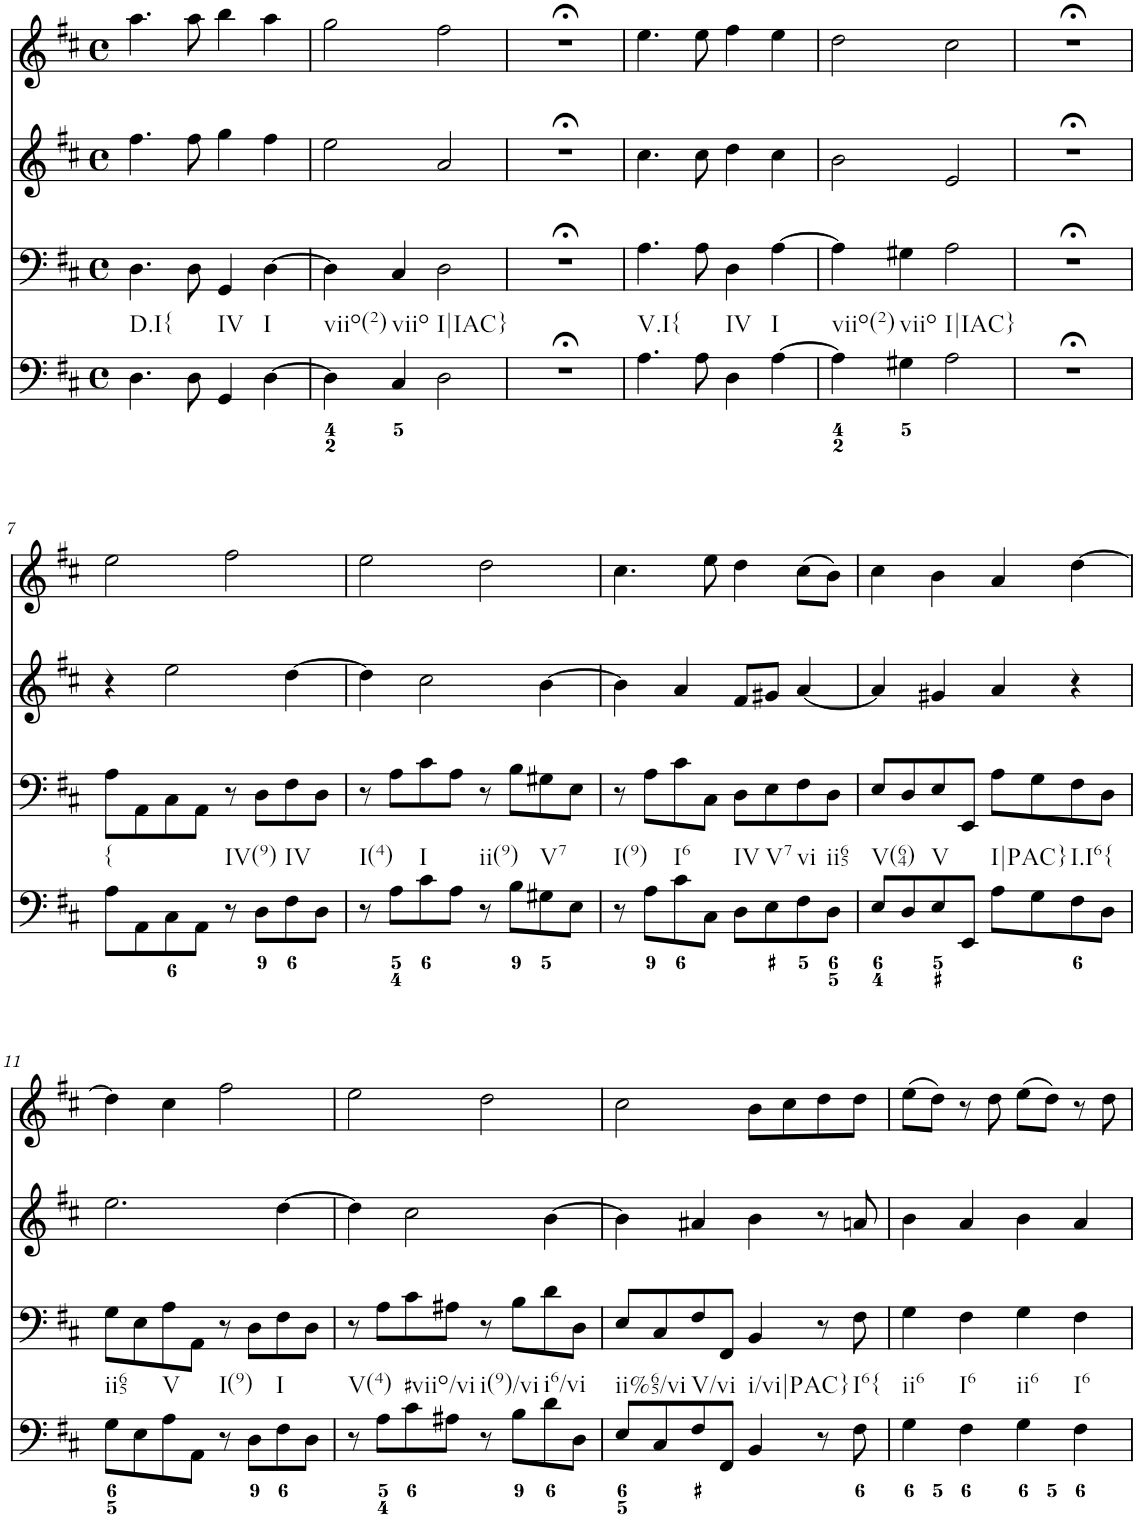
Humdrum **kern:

**kern	**kern	**kern	**kern
*part4	*part3	*part2	*part1
*staff4	*staff3	*staff2	*staff1
*I"Piano	*I"Piano	*I"Piano	*I"Piano
*I'Pno	*I'Pno	*I'Pno	*I'Pno
*clefF4	*clefF4	*clefG2	*clefG2
*k[f#c#]	*k[f#c#]	*k[f#c#]	*k[f#c#]
*D:	*D:	*D:	*D:
*M4/4	*M4/4	*M4/4	*M4/4
*met(c)	*met(c)	*met(c)	*met(c)
=1	=1	=1	=1
!LO:TX:b:t=D.I{	!	!	!
4.D\	4.D\	4.ff#\	4.aa\
8D\	8D\	8ff#\	8aa\
!LO:TX:b:t=IV	!	!	!
4GG/	4GG/	4gg\	4bb\
!LO:TX:b:t=I	!	!	!
[4D\	[4D\	4ff#\	4aa\
=2	=2	=2	=2
!LO:TX:b:t=viio(2)	!	!	!
4D\]	4D\]	2ee\	2gg\
!LO:TX:b:t=viio	!	!	!
4C#/	4C#/	.	.
!LO:TX:b:t=I|IAC}	!	!	!
2D\	2D\	2a/	2ff#\
=3	=3	=3	=3
1r;<	1r;<	1r;<	1r;<
=4	=4	=4	=4
!LO:TX:b:t=V.I{	!	!	!
4.A\	4.A\	4.cc#\	4.ee\
8A\	8A\	8cc#\	8ee\
!LO:TX:b:t=IV	!	!	!
4D\	4D\	4dd\	4ff#\
!LO:TX:b:t=I	!	!	!
[4A\	[4A\	4cc#\	4ee\
=5	=5	=5	=5
!LO:TX:b:t=viio(2)	!	!	!
4A\]	4A\]	2b\	2dd\
!LO:TX:b:t=viio	!	!	!
4G#X\	4G#X\	.	.
!LO:TX:b:t=I|IAC}	!	!	!
2A\	2A\	2e/	2cc#\
=6	=6	=6	=6
1r;<	1r;<	1r;<	1r;<
!!LO:LB:g=z
=7	=7	=7	=7
!LO:TX:b:t={	!	!	!
8A\L	8A\L	4r	2ee\
8AA\	8AA\	.	.
8C#\	8C#\	2ee\	.
8AA\J	8AA\J	.	.
!LO:TX:b:t=IV(9)	!	!	!
8r	8r	.	2ff#\
8D\L	8D\L	.	.
!LO:TX:b:t=IV	!	!	!
8F#\	8F#\	[4dd\	.
8D\J	8D\J	.	.
=8	=8	=8	=8
!LO:TX:b:t=I(4)	!	!	!
8r	8r	4dd\]	2ee\
8A\L	8A\L	.	.
!LO:TX:b:t=I	!	!	!
8c#\	8c#\	2cc#\	.
8A\J	8A\J	.	.
!LO:TX:b:t=ii(9)	!	!	!
8r	8r	.	2dd\
8B\L	8B\L	.	.
!LO:TX:b:t=V7	!	!	!
8G#X\	8G#X\	[4b\	.
8E\J	8E\J	.	.
=9	=9	=9	=9
!LO:TX:b:t=I(9)	!	!	!
8r	8r	4b\]	4.cc#\
8A\L	8A\L	.	.
!LO:TX:b:t=I6	!	!	!
8c#\	8c#\	4a/	.
8C#\J	8C#\J	.	8ee\
!LO:TX:b:t=IV	!	!	!
8D\L	8D\L	8f#/L	4dd\
!LO:TX:b:t=V7	!	!	!
8E\	8E\	8g#X/J	.
!LO:TX:b:t=vi	!	!	!
8F#\	8F#\	[4a/	(8cc#\L
!LO:TX:b:t=ii65	!	!	!
8D\J	8D\J	.	8b\J)
=10	=10	=10	=10
!LO:TX:b:t=V(64)	!	!	!
8E/L	8E/L	4a/]	4cc#\
8D/	8D/	.	.
!LO:TX:b:t=V	!	!	!
8E/	8E/	4g#X/	4b\
8EE/J	8EE/J	.	.
!LO:TX:b:t=I|PAC}	!	!	!
8A\L	8A\L	4a/	4a/
8G\	8G\	.	.
!LO:TX:b:t=I.I6{	!	!	!
8F#\	8F#\	4r	[4dd\
8D\J	8D\J	.	.
!!LO:LB:g=z
=11	=11	=11	=11
!LO:TX:b:t=ii65	!	!	!
8G\L	8G\L	2.ee\	4dd\]
8E\	8E\	.	.
!LO:TX:b:t=V	!	!	!
8A\	8A\	.	4cc#\
8AA\J	8AA\J	.	.
!LO:TX:b:t=I(9)	!	!	!
8r	8r	.	2ff#\
8D\L	8D\L	.	.
!LO:TX:b:t=I	!	!	!
8F#\	8F#\	[4dd\	.
8D\J	8D\J	.	.
=12	=12	=12	=12
!LO:TX:b:t=V(4)	!	!	!
8r	8r	4dd\]	2ee\
8A\L	8A\L	.	.
!LO:TX:b:t=#viio/vi	!	!	!
8c#\	8c#\	2cc#\	.
8A#X\J	8A#X\J	.	.
!LO:TX:b:t=i(9)/vi	!	!	!
8r	8r	.	2dd\
8B\L	8B\L	.	.
!LO:TX:b:t=i6/vi	!	!	!
8d\	8d\	[4b\	.
8D\J	8D\J	.	.
=13	=13	=13	=13
!LO:TX:b:t=ii%65/vi	!	!	!
8E/L	8E/L	4b\]	2cc#\
8C#/	8C#/	.	.
!LO:TX:b:t=V/vi	!	!	!
8F#/	8F#/	4a#X/	.
8FF#/J	8FF#/J	.	.
!LO:TX:b:t=i/vi|PAC}	!	!	!
4BB/	4BB/	4b\	8b\L
.	.	.	8cc#\
8r	8r	8r	8dd\
!LO:TX:b:t=I6{	!	!	!
8F#\	8F#\	8an/	8dd\J
=14	=14	=14	=14
!LO:TX:b:t=ii6	!	!	!
4G\	4G\	4b\	(8ee\L
.	.	.	8dd\J)
!LO:TX:b:t=I6	!	!	!
4F#\	4F#\	4a/	8r
.	.	.	8dd\
!LO:TX:b:t=ii6	!	!	!
4G\	4G\	4b\	(8ee\L
.	.	.	8dd\J)
!LO:TX:b:t=I6	!	!	!
4F#\	4F#\	4a/	8r
.	.	.	8dd\
=	=	=	=
*-	*-	*-	*-
